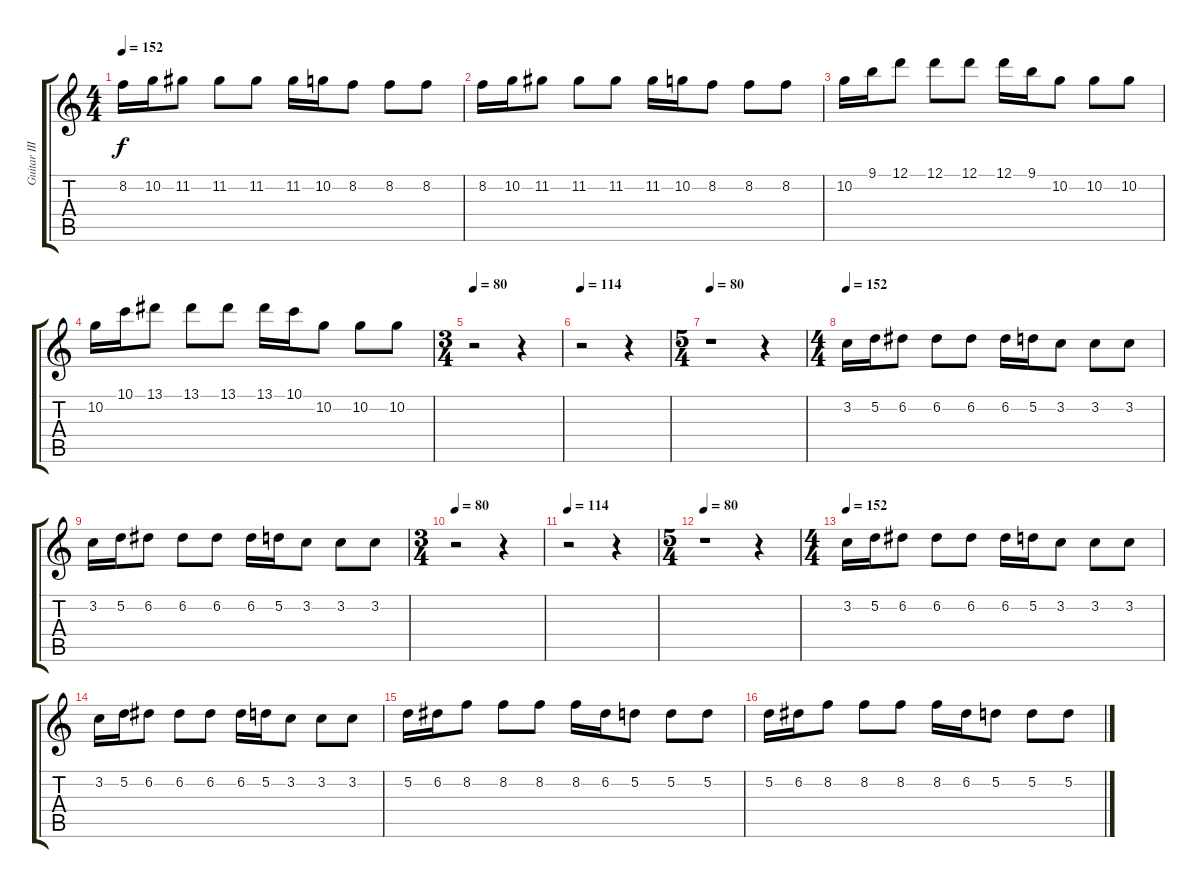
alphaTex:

\track ("Guitar III" "Guitar III") {instrument overdrivenguitar}
\staff {score tabs}
\tuning (D4 A3 F3 C3 G2 D2) {hide}
\ts (4 4)
\tempo 152
\clef g2
\ks c
8.2.16{dy f} 10.2.16 11.2.8 11.2.8 11.2.8 11.2.16 10.2.16 8.2.8 8.2.8 8.2.8 |
8.2.16 10.2.16 11.2.8 11.2.8 11.2.8 11.2.16 10.2.16 8.2.8 8.2.8 8.2.8 |
10.2.16 9.1.16 12.1.8 12.1.8 12.1.8 12.1.16 9.1.16 10.2.8 10.2.8 10.2.8 |
10.2.16 10.1.16 13.1.8 13.1.8 13.1.8 13.1.16 10.1.16 10.2.8 10.2.8 10.2.8 |
\ts (3 4)
\tempo 80
r.2 r.4 |
\tempo 114
r.2 r.4 |
\ts (5 4)
\tempo 80
r.1 r.4 |
\ts (4 4)
\tempo 152
3.2.16 5.2.16 6.2.8 6.2.8 6.2.8 6.2.16 5.2.16 3.2.8 3.2.8 3.2.8 |
3.2.16 5.2.16 6.2.8 6.2.8 6.2.8 6.2.16 5.2.16 3.2.8 3.2.8 3.2.8 |
\ts (3 4)
\tempo 80
r.2 r.4 |
\tempo 114
r.2 r.4 |
\ts (5 4)
\tempo 80
r.1 r.4 |
\ts (4 4)
\tempo 152
3.2.16 5.2.16 6.2.8 6.2.8 6.2.8 6.2.16 5.2.16 3.2.8 3.2.8 3.2.8 |
3.2.16 5.2.16 6.2.8 6.2.8 6.2.8 6.2.16 5.2.16 3.2.8 3.2.8 3.2.8 |
5.2.16 6.2.16 8.2.8 8.2.8 8.2.8 8.2.16 6.2.16 5.2.8 5.2.8 5.2.8 |
5.2.16 6.2.16 8.2.8 8.2.8 8.2.8 8.2.16 6.2.16 5.2.8 5.2.8 5.2.8
